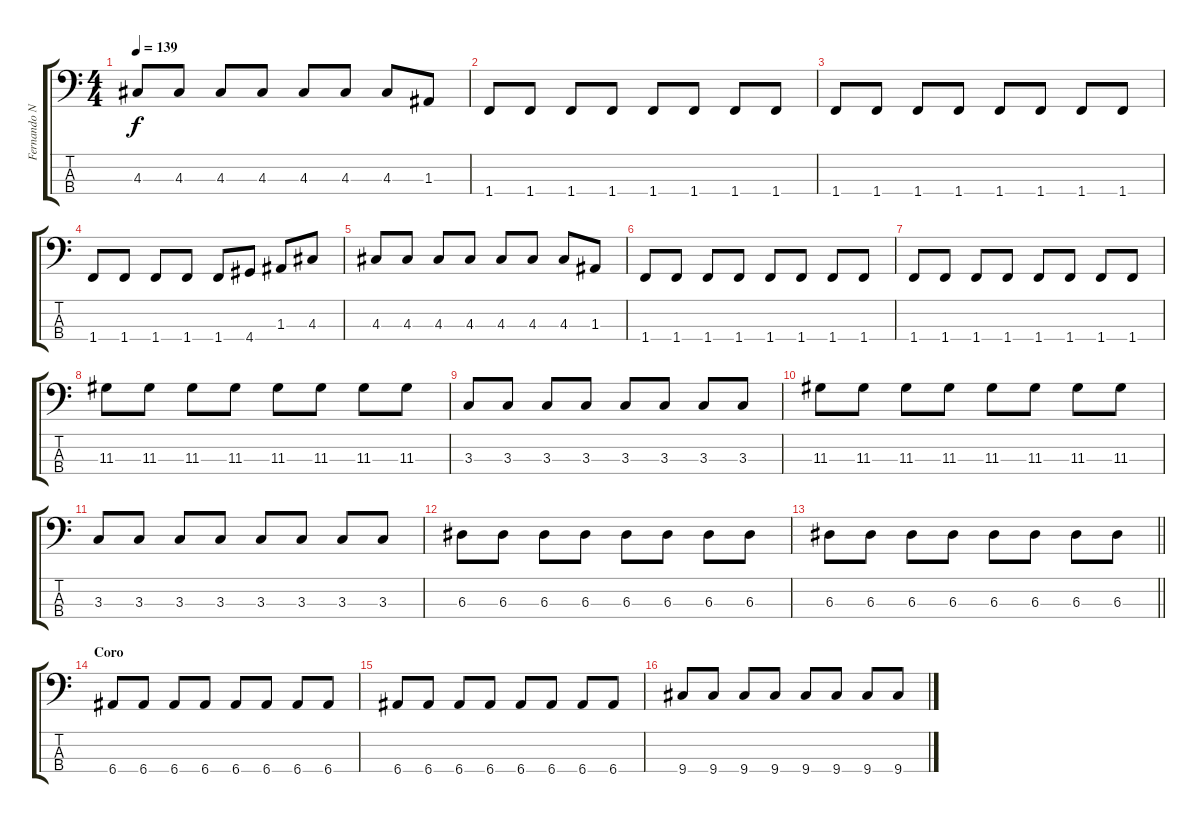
\track ("Fernando Nalé (Bajo)" "Fernando N") {instrument electricbasspick}
\staff {score tabs}
\tuning (G2 D2 A1 E1) {hide}
\ts (4 4)
\tempo 139
\clef f4
\ks c
4.3.8{dy f} 4.3.8 4.3.8 4.3.8 4.3.8 4.3.8 4.3.8 1.3.8 |
1.4.8 1.4.8 1.4.8 1.4.8 1.4.8 1.4.8 1.4.8 1.4.8 |
1.4.8 1.4.8 1.4.8 1.4.8 1.4.8 1.4.8 1.4.8 1.4.8 |
1.4.8 1.4.8 1.4.8 1.4.8 1.4.8 4.4.8 1.3.8 4.3.8 |
4.3.8 4.3.8 4.3.8 4.3.8 4.3.8 4.3.8 4.3.8 1.3.8 |
1.4.8 1.4.8 1.4.8 1.4.8 1.4.8 1.4.8 1.4.8 1.4.8 |
1.4.8 1.4.8 1.4.8 1.4.8 1.4.8 1.4.8 1.4.8 1.4.8 |
11.3.8 11.3.8 11.3.8 11.3.8 11.3.8 11.3.8 11.3.8 11.3.8 |
3.3.8 3.3.8 3.3.8 3.3.8 3.3.8 3.3.8 3.3.8 3.3.8 |
11.3.8 11.3.8 11.3.8 11.3.8 11.3.8 11.3.8 11.3.8 11.3.8 |
3.3.8 3.3.8 3.3.8 3.3.8 3.3.8 3.3.8 3.3.8 3.3.8 |
6.3.8 6.3.8 6.3.8 6.3.8 6.3.8 6.3.8 6.3.8 6.3.8 |
\barLineRight lightlight
6.3.8 6.3.8 6.3.8 6.3.8 6.3.8 6.3.8 6.3.8 6.3.8 |
\section ("" "Coro")
6.4.8 6.4.8 6.4.8 6.4.8 6.4.8 6.4.8 6.4.8 6.4.8 |
6.4.8 6.4.8 6.4.8 6.4.8 6.4.8 6.4.8 6.4.8 6.4.8 |
9.4.8 9.4.8 9.4.8 9.4.8 9.4.8 9.4.8 9.4.8 9.4.8
